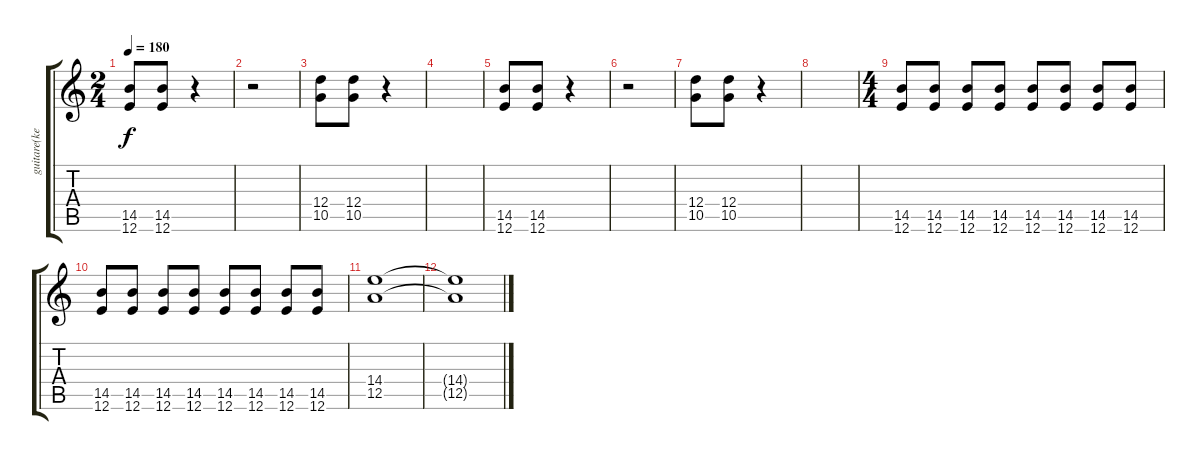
\track ("guitare(kerry)" "guitare(ke") {instrument distortionguitar}
\staff {score tabs}
\tuning (E4 B3 G3 D3 A2 E2) {hide}
\ts (2 4)
\tempo 180
\clef g2
\ks c
(14.5 12.6).8{dy f} (14.5 12.6).8 r.4 |
r.2 |
(12.4 10.5).8 (12.4 10.5).8 r.4 |
|
(14.5 12.6).8 (14.5 12.6).8 r.4 |
r.2 |
(12.4 10.5).8 (12.4 10.5).8 r.4 |
|
\ts (4 4)
(14.5 12.6).8 (14.5 12.6).8 (14.5 12.6).8 (14.5 12.6).8 (14.5 12.6).8 (14.5 12.6).8 (14.5 12.6).8 (14.5 12.6).8 |
(14.5 12.6).8 (14.5 12.6).8 (14.5 12.6).8 (14.5 12.6).8 (14.5 12.6).8 (14.5 12.6).8 (14.5 12.6).8 (14.5 12.6).8 |
(14.4 12.5).1 |
(14.4{t} 12.5{t}).1
